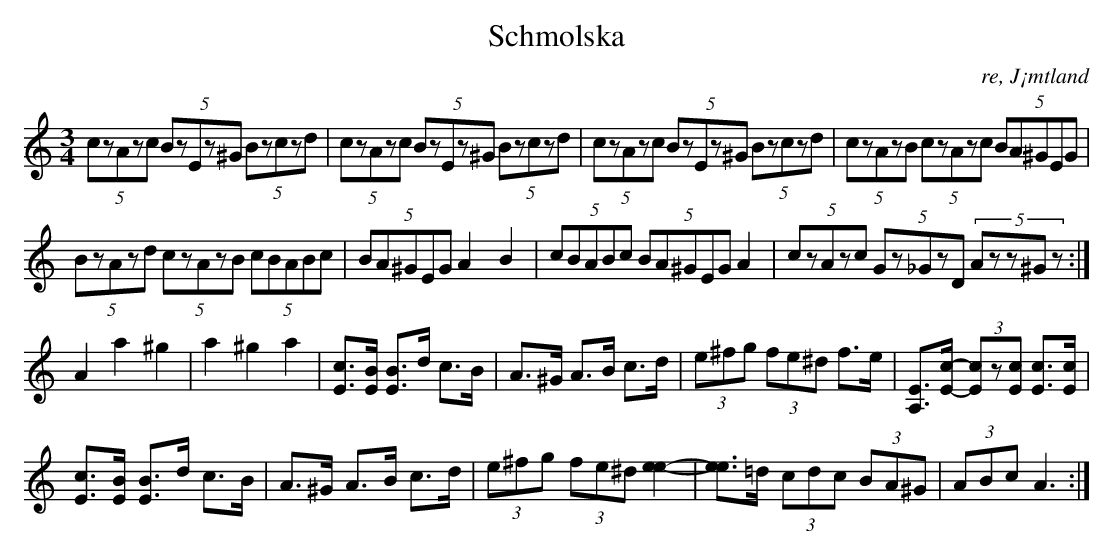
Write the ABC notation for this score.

X:1
T:Schmolska
O: re, J¡mtland
M:3/4
L:1/8
K:Am
(5:2 czAzc (5:2Bz-Ez^G (5:2Bzczd| (5:2 czAzc (5:2Bz-Ez^G (5:2Bzczd| (5:2 czAzc (5:2Bz-Ez^G (5:2Bzczd|  (5:2czAzB (5:2czAzc (5:2BA^GEG|
 (5:2BzAzd (5:2czAzB (5:2cBABc|   (5:2BA^GEG  A2 B2|  (5:2cBABc (5:2BA^GEG  A2|  (5:2 czAzc (5:2Gz_GzD (5:2Azz^Gz  :|
A2 a2 ^g2|a2 ^g2 a2| [cE]>[BE] [BE]>d c>B | A>^G A>B c>d | (3e^fg (3fe^d f>e | [EA,]>[c-E-] (3[cE]z[cE] [cE]>[cE] |
[cE]>[BE] [BE]>d c>B | A>^G A>B c>d | (3e^fg (3fe^d [e2-e2-] | [ee]>=d (3cdc (3BA^G | (3ABc A3 :|]
